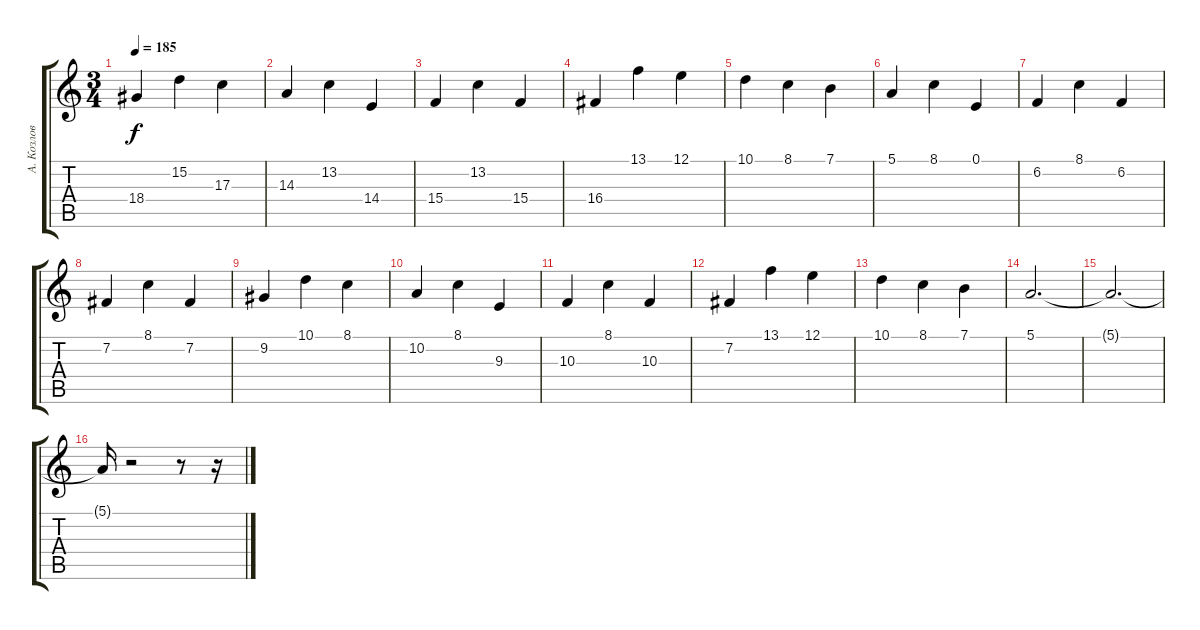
\track ("А. Козлов" "А. Козлов") {instrument tremolostrings}
\staff {score tabs}
\tuning (E4 B3 G3 D3 A2 E2) {hide}
\ts (3 4)
\tempo 185
\clef g2
\ks c
18.4.4{dy f} 15.2.4 17.3.4 |
14.3.4 13.2.4 14.4.4 |
15.4.4 13.2.4 15.4.4 |
16.4.4 13.1.4 12.1.4 |
10.1.4 8.1.4 7.1.4 |
5.1.4 8.1.4 0.1.4 |
6.2.4 8.1.4 6.2.4 |
7.2.4 8.1.4 7.2.4 |
9.2.4 10.1.4 8.1.4 |
10.2.4 8.1.4 9.3.4 |
10.3.4 8.1.4 10.3.4 |
7.2.4 13.1.4 12.1.4 |
10.1.4 8.1.4 7.1.4 |
5.1.2{d} |
5.1{t}.2{d} |
5.1{t}.16 r.2 r.8 r.16
